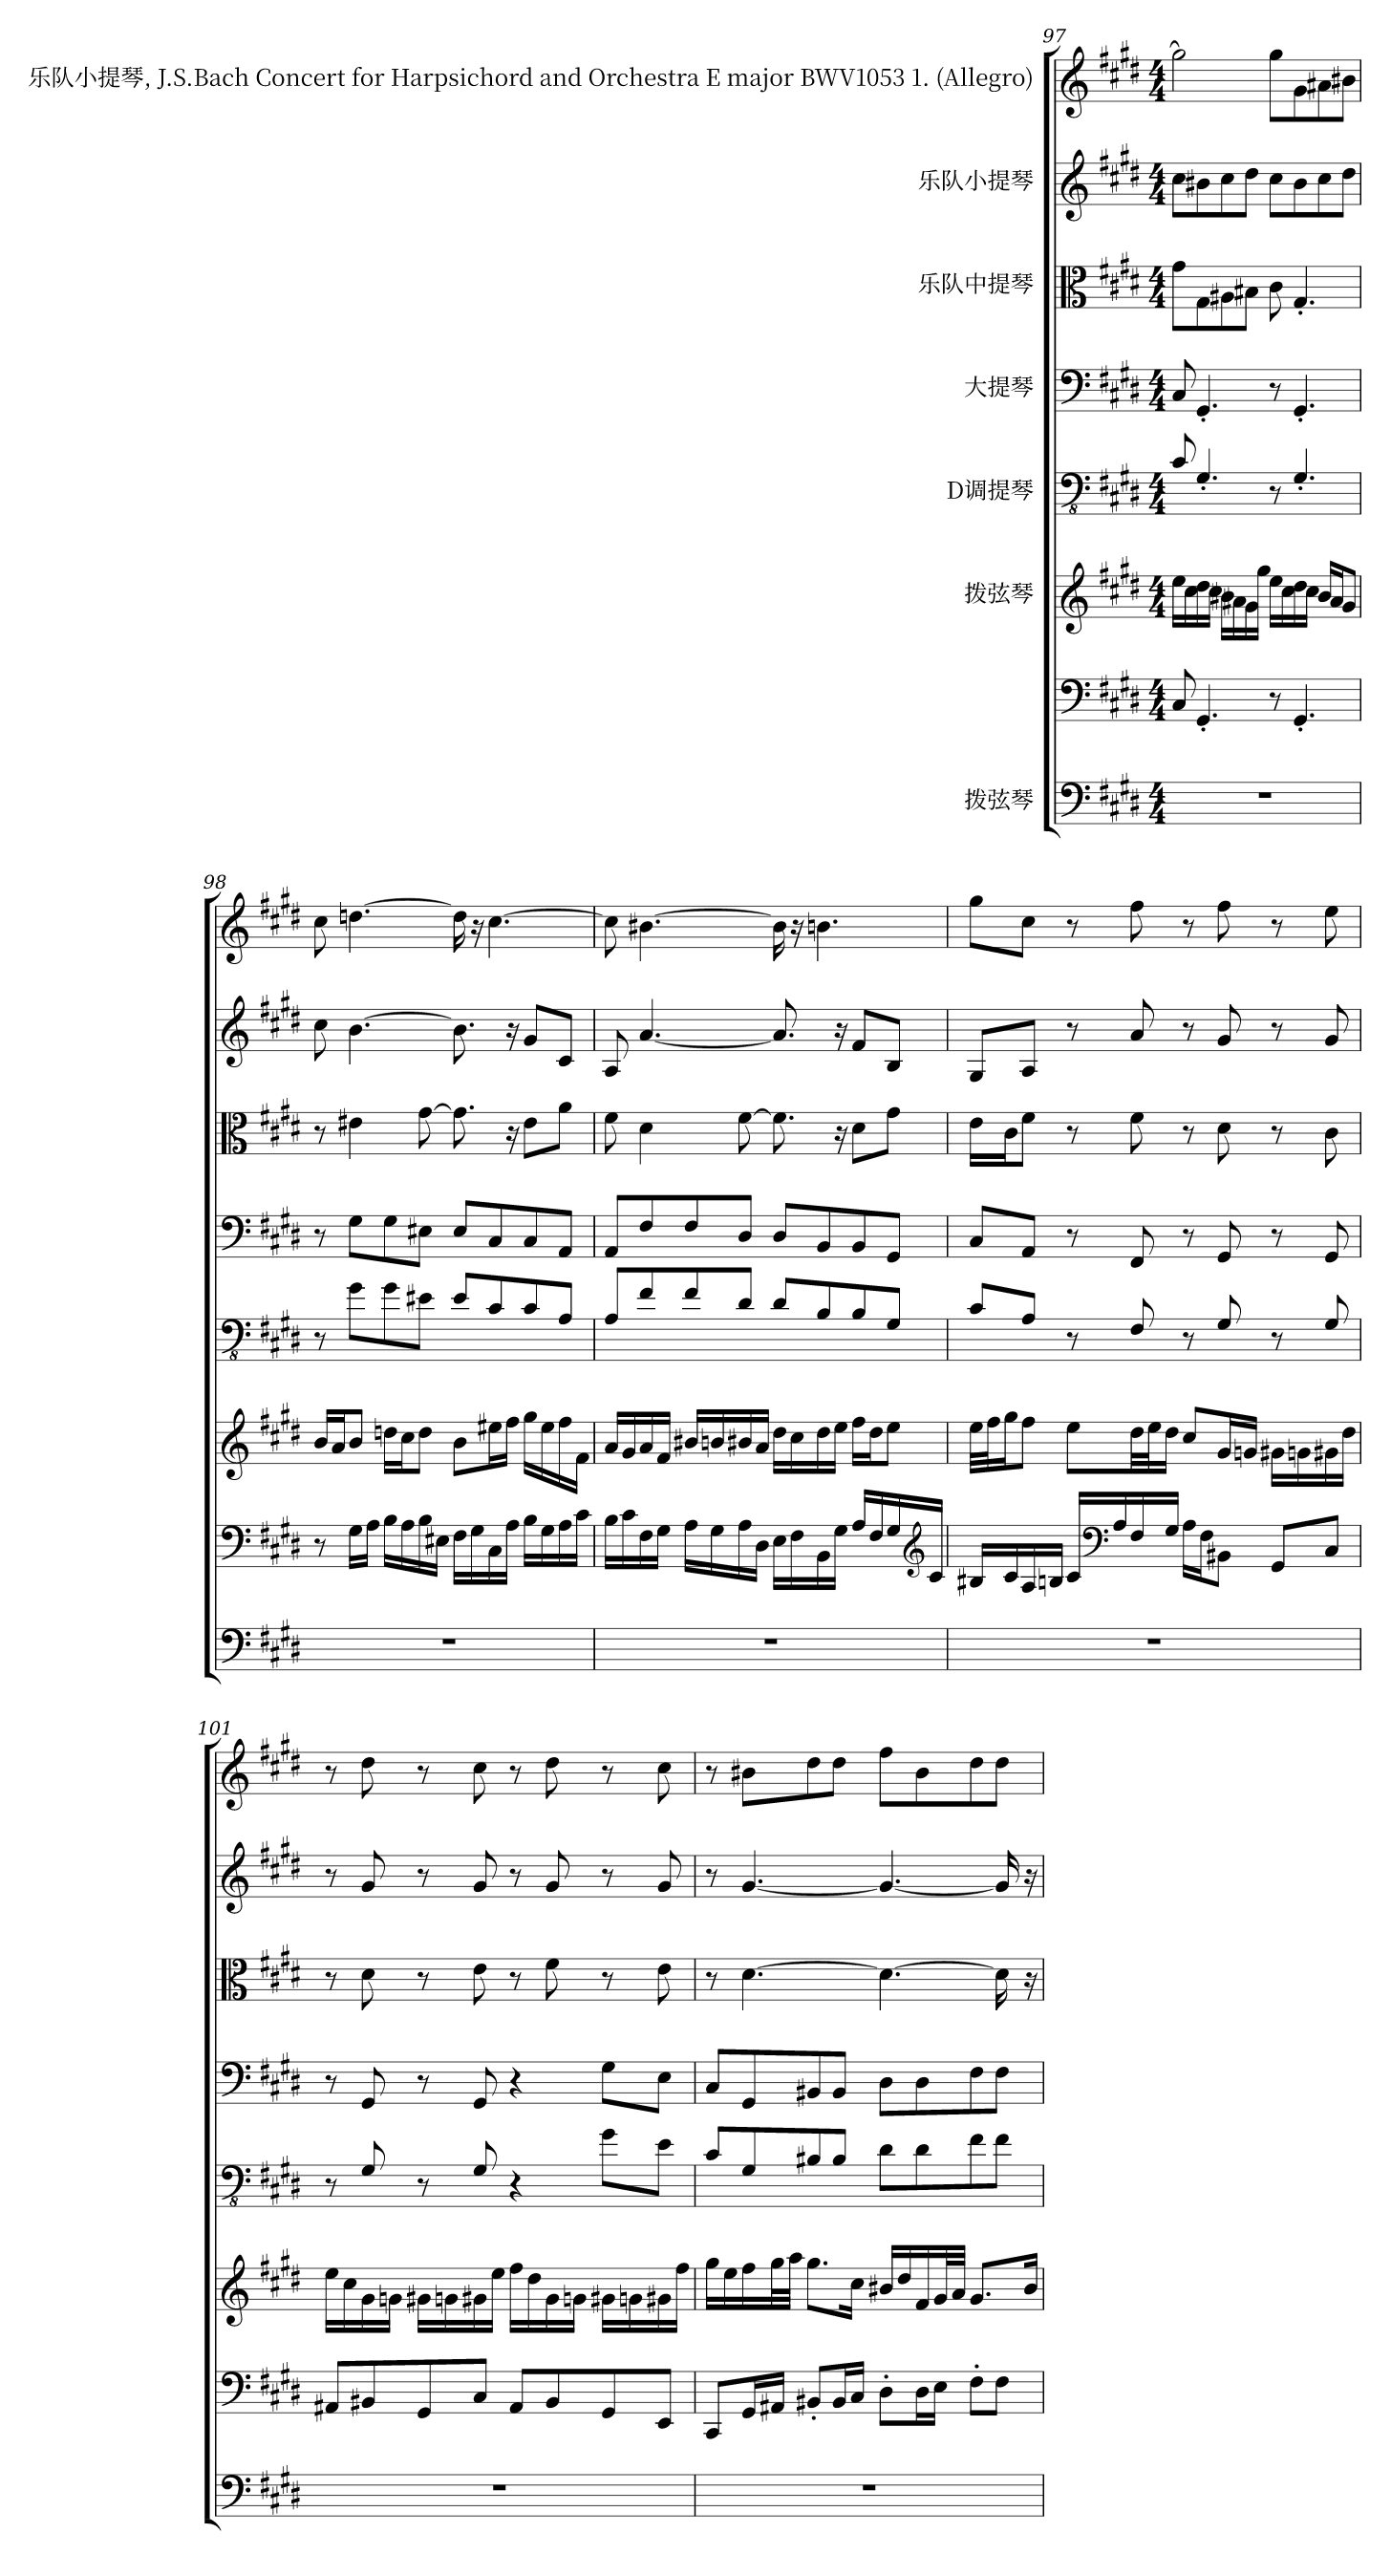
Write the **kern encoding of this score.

**kern	**kern	**kern	**kern	**kern	**kern	**kern	**kern
*part7	*part7	*part6	*part5	*part4	*part3	*part2	*part1
*staff8	*staff7	*staff6	*staff5	*staff4	*staff3	*staff2	*staff1
*I"拨弦琴	*	*I"拨弦琴	*I"D调提琴	*I"大提琴	*I"乐队中提琴	*I"乐队小提琴	*I"乐队小提琴, J.S.Bach Concert for Harpsichord and Orchestra E major BWV1053 1. (Allegro)
*clefF4	*clefF4	*clefG2	*clefFv4	*clefF4	*clefC3	*clefG2	*clefG2
*	*	*	*ITrd7c12	*	*	*	*
*k[f#c#g#d#]	*k[f#c#g#d#]	*k[f#c#g#d#]	*k[f#c#g#d#]	*k[f#c#g#d#]	*k[f#c#g#d#]	*k[f#c#g#d#]	*k[f#c#g#d#]
*M4/4	*M4/4	*M4/4	*M4/4	*M4/4	*M4/4	*M4/4	*M4/4
=97	=97	=97	=97	=97	=97	=97	=97
1r	8C#/	16ee\LL	8CC#/	8C#/	8g#\L	8cc#\L	2gg#\]
.	.	16cc#\	.	.	.	.	.
.	4.GG#'/	16dd#\	4.GGG#'/	4.GG#'/	8G#\	8b#X\	.
.	.	16cc#\JJ	.	.	.	.	.
.	.	16b#X\LL	.	.	8A#X\	8cc#\	.
.	.	16a#X\	.	.	.	.	.
.	.	16g#\	.	.	8B#X\J	8dd#\J	.
.	.	16gg#\JJ	.	.	.	.	.
.	8r	16ee\LL	8r	8r	8c#\	8cc#\L	8gg#\L
.	.	16cc#\	.	.	.	.	.
.	4.GG#'/	16dd#\	4.GGG#'/	4.GG#'/	4.G#'/	8b#\	8g#\
.	.	16cc#\JJ	.	.	.	.	.
.	.	16b#/LL	.	.	.	8cc#\	8a#X\
.	.	16a#/J	.	.	.	.	.
.	.	8g#/J	.	.	.	8dd#\J	8b#X\J
!!LO:PB:g=z
=98	=98	=98	=98	=98	=98	=98	=98
1r	8r	16b/LL	8r	8r	8r	8cc#\	8cc#\
.	.	16a/J	.	.	.	.	.
.	16G#\LL	8b/J	8GG#\L	8G#\L	4e#X\	[4.b\	[4.ddn\
.	16A\JJ	.	.	.	.	.	.
.	16B\LL	16ddn\LL	8GG#\	8G#\	.	.	.
.	16A\	16cc#\J	.	.	.	.	.
.	16B\	8dd\J	8EE#X\J	8E#X\J	[8g#\	.	.
.	16E#X\JJ	.	.	.	.	.	.
.	16F#\LL	8b\L	8EE#/L	8E#/L	8.g#\]	8.b\]	16dd\]
.	16G#\	.	.	.	.	.	16r
.	16C#\	16ee#X\L	8CC#/	8C#/	.	.	[4.cc#\
.	16A\JJ	16ff#\JJ	.	.	16r	16r	.
.	16B\LL	16gg#\LL	8CC#/	8C#/	8e#\L	8g#/L	.
.	16G#\	16ee#\	.	.	.	.	.
.	16A\	16ff#\	8AAA/J	8AA/J	8a\J	8c#/J	.
.	16c#\JJ	16f#\JJ	.	.	.	.	.
=99	=99	=99	=99	=99	=99	=99	=99
1r	16B\LL	16a/LL	8AAA/L	8AA/L	8f#\	8A/	8cc#\]
.	16c#\	16g#/	.	.	.	.	.
.	16F#\	16a/	8FF#/	8F#/	4d#\	[4.a/	[4.b#X\
.	16G#\JJ	16f#/JJ	.	.	.	.	.
.	16A\LL	16b#X/LL	8FF#/	8F#/	.	.	.
.	16G#\	16bn/	.	.	.	.	.
.	16A\	16b#X/	8DD#/J	8D#/J	[8f#\	.	.
.	16D#\JJ	16a/JJ	.	.	.	.	.
.	16E\LL	16dd#\LL	8DD#/L	8D#/L	8.f#\]	8.a/]	16b#\]
.	16F#\	16cc#\	.	.	.	.	16r
.	16BB\	16dd#\	8BBB/	8BB/	.	.	4.bn\
.	16G#\JJ	16ee\JJ	.	.	16r	16r	.
.	16A/LL	16ff#\LL	8BBB/	8BB/	8d#\L	8f#/L	.
.	16F#/	16dd#\J	.	.	.	.	.
.	16G#/	8ee\J	8GGG#/J	8GG#/J	8g#\J	8B/J	.
*	*clefG2	*	*	*	*	*	*
.	16c#/JJ	.	.	.	.	.	.
!!LO:PB:g=z
=100	=100	=100	=100	=100	=100	=100	=100
1r	16B#X/LL	32ee\LLL	8CC#/L	8C#/L	16e\LL	8G#/L	8gg#\L
.	.	32ff#\J	.	.	.	.	.
.	16c#/	16gg#\J	.	.	16c#\J	.	.
.	16A/	8ff#\J	8AAA/J	8AA/J	8f#\J	8A/J	8cc#\J
.	16Bn/JJ	.	.	.	.	.	.
.	16c#/LL	8ee\L	8r	8r	8r	8r	8r
*	*clefF4	*	*	*	*	*	*
.	16A/	.	.	.	.	.	.
.	16F#/	32dd#\LL	8FFF#/	8FF#/	8f#\	8a/	8ff#\
.	.	32ee\J	.	.	.	.	.
.	16G#/JJ	16dd#\JJ	.	.	.	.	.
.	16A\LL	8cc#/L	8r	8r	8r	8r	8r
.	16F#\J	.	.	.	.	.	.
.	8BB#X\J	16g#/L	8GGG#/	8GG#/	8d#\	8g#/	8ff#\
.	.	16gn/JJ	.	.	.	.	.
.	8GG#/L	16g#X\LL	8r	8r	8r	8r	8r
.	.	16gn\	.	.	.	.	.
.	8C#/J	16g#X\	8GGG#/	8GG#/	8c#\	8g#/	8ee\
.	.	16dd#\JJ	.	.	.	.	.
!!LO:PB:g=z
=101	=101	=101	=101	=101	=101	=101	=101
1r	8AA#X/L	16ee\LL	8r	8r	8r	8r	8r
.	.	16cc#\	.	.	.	.	.
.	8BB#X/	16g#\	8GGG#/	8GG#/	8d#\	8g#/	8dd#\
.	.	16gn\JJ	.	.	.	.	.
.	8GG#/	16g#X\LL	8r	8r	8r	8r	8r
.	.	16gn\	.	.	.	.	.
.	8C#/J	16g#X\	8GGG#/	8GG#/	8e\	8g#/	8cc#\
.	.	16ee\JJ	.	.	.	.	.
.	8AA#/L	16ff#\LL	4r	4r	8r	8r	8r
.	.	16dd#\	.	.	.	.	.
.	8BB#/	16g#\	.	.	8f#\	8g#/	8dd#\
.	.	16gn\JJ	.	.	.	.	.
.	8GG#/	16g#X\LL	8GG#\L	8G#\L	8r	8r	8r
.	.	16gn\	.	.	.	.	.
.	8EE/J	16g#X\	8EE\J	8E\J	8e\	8g#/	8cc#\
.	.	16ff#\JJ	.	.	.	.	.
=102	=102	=102	=102	=102	=102	=102	=102
1r	8CC#/L	16gg#\LL	8CC#/L	8C#/L	8r	8r	8r
.	.	16ee\	.	.	.	.	.
.	16GG#/L	16ff#\	8GGG#/	8GG#/	[4.d#\	[4.g#/	8b#X\L
.	16AA#X/JJ	32gg#\L	.	.	.	.	.
.	.	32aa\JJJ	.	.	.	.	.
.	8BB#X'/L	8.gg#\L	8BBB#X/	8BB#X/	.	.	8dd#\
.	16BB#/L	.	8BBB#/J	8BB#/J	.	.	8dd#\J
.	16C#/JJ	16cc#\Jk	.	.	.	.	.
.	8D#'\L	16b#X/LL	8DD#\L	8D#\L	4.d#\_	4.g#/_	8ff#\L
.	.	16dd#/	.	.	.	.	.
.	16D#\L	16f#/	8DD#\	8D#\	.	.	8b#\
.	16E\JJ	32g#/L	.	.	.	.	.
.	.	32a/JJJ	.	.	.	.	.
.	8F#'\L	8.g#/L	8FF#\	8F#\	.	.	8dd#\
.	8F#\J	.	8FF#\J	8F#\J	16d#\]	16g#/]	8dd#\J
.	.	16b#/Jk	.	.	16r	16r	.
=	=	=	=	=	=	=	=
*-	*-	*-	*-	*-	*-	*-	*-
